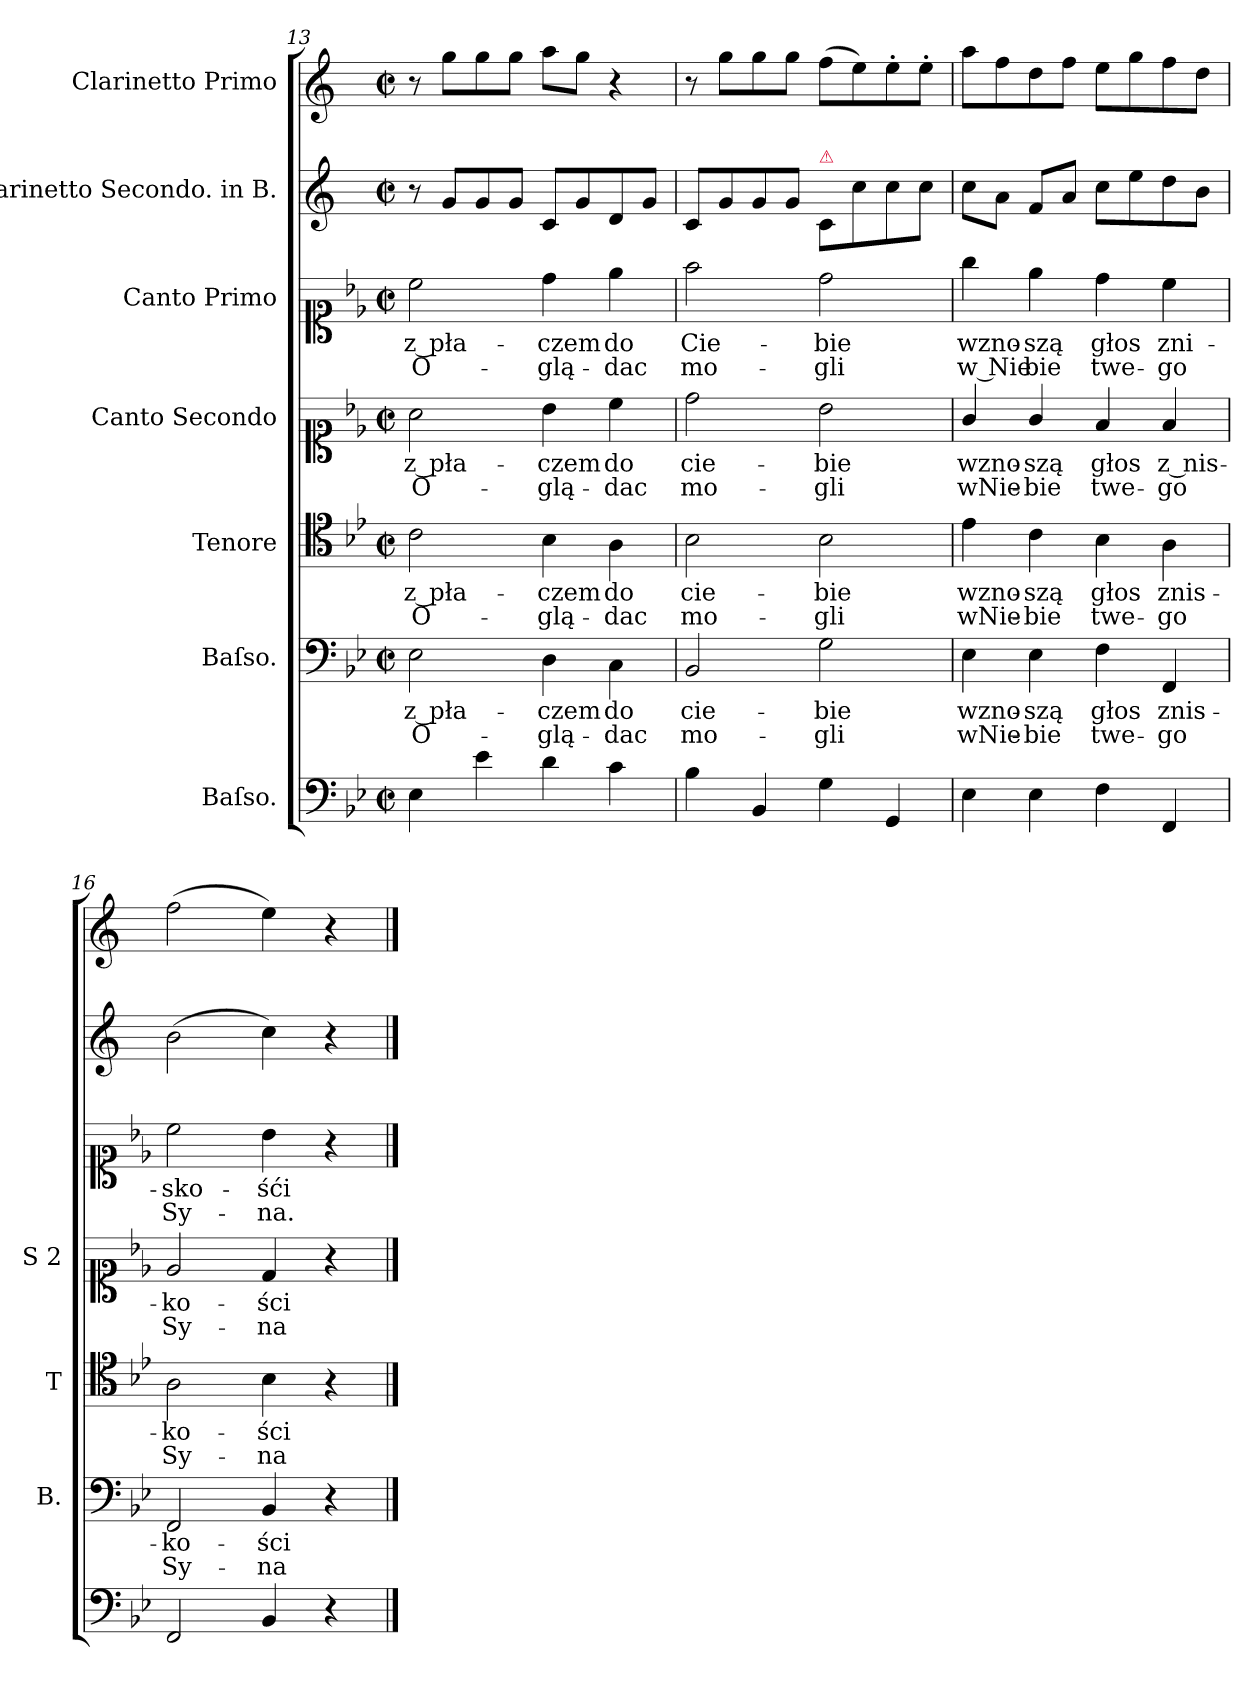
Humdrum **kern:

**kern	**kern	**text	**text	**kern	**text	**text	**kern	**text	**text	**kern	**text	**text	**kern	**kern
*part7	*part6	*part6	*part6	*part5	*part5	*part5	*part4	*part4	*part4	*part3	*part3	*part3	*part2	*part1
*staff7	*staff6	*staff6	*staff6	*staff5	*staff5	*staff5	*staff4	*staff4	*staff4	*staff3	*staff3	*staff3	*staff2	*staff1
*I"Baſso.	*I"Baſso.	*	*	*I"Tenore	*	*	*I"Canto Secondo	*	*	*I"Canto Primo	*	*	*I"Clarinetto Secondo. in B.	*I"Clarinetto Primo
*	*I'B.	*	*	*I'T	*	*	*I'S 2	*	*	*	*	*	*	*
*clefF4	*clefF4	*	*	*clefC4	*	*	*clefC1	*	*	*clefC1	*	*	*clefG2	*clefG2
*	*	*	*	*	*	*	*	*	*	*	*	*	*ITrd1c2	*ITrd1c2
*k[b-e-]	*k[b-e-]	*	*	*k[b-e-]	*	*	*k[b-e-]	*	*	*k[b-e-]	*	*	*k[b-e-]	*k[b-e-]
*B-:	*B-:	*	*	*B-:	*	*	*B-:	*	*	*B-:	*	*	*B-:	*B-:
*M2/2	*M2/2	*	*	*M2/2	*	*	*M2/2	*	*	*M2/2	*	*	*M2/2	*M2/2
*met(c|)	*met(c|)	*	*	*met(c|)	*	*	*met(c|)	*	*	*met(c|)	*	*	*met(c|)	*met(c|)
=13	=13	=13	=13	=13	=13	=13	=13	=13	=13	=13	=13	=13	=13	=13
4E-\	2E-\	z pła-	O-	2c\	z pła-	O-	2a\	z pła-	O-	2cc\	z pła-	O-	8r	8r
.	.	.	.	.	.	.	.	.	.	.	.	.	8f/L	8ff\L
4e-\	.	.	.	.	.	.	.	.	.	.	.	.	8f/	8ff\
.	.	.	.	.	.	.	.	.	.	.	.	.	8f/J	8ff\J
4d\	4D\	-czem	-glą-	4B-\	-czem	-glą-	4b-\	-czem	-glą-	4dd\	-czem	-glą-	8B-/L	8gg\L
.	.	.	.	.	.	.	.	.	.	.	.	.	8f/	8ff\J
4c\	4C\	do	-dac	4A\	do	-dac	4cc\	do	-dac	4ee-\	do	-dac	8c/	4r
.	.	.	.	.	.	.	.	.	.	.	.	.	8f/J	.
=14	=14	=14	=14	=14	=14	=14	=14	=14	=14	=14	=14	=14	=14	=14
4B-\	2BB-/	cie-	mo-	2B-\	cie-	mo-	2dd\	cie-	mo-	2ff\	Cie-	mo-	8B-/L	8r
.	.	.	.	.	.	.	.	.	.	.	.	.	8f/	8ff\L
4BB-/	.	.	.	.	.	.	.	.	.	.	.	.	8f/	8ff\
.	.	.	.	.	.	.	.	.	.	.	.	.	8f/J	8ff\J
!	!	!	!	!	!	!	!	!	!	!	!	!	!LO:TX:a:color=crimson:t=⚠	!
4G\	2G\	-bie	-gli	2B-\	-bie	-gli	2b-\	-bie	-gli	2dd\	-bie	-gli	8B-/L	(8ee-\L
.	.	.	.	.	.	.	.	.	.	.	.	.	8b-\	8dd\)
4GG/	.	.	.	.	.	.	.	.	.	.	.	.	8b-\	8dd'\
.	.	.	.	.	.	.	.	.	.	.	.	.	8b-\J	8dd'\J
=15	=15	=15	=15	=15	=15	=15	=15	=15	=15	=15	=15	=15	=15	=15
4E-\	4E-\	wzno-	wNie-	4e-\	wzno-	wNie-	4g/	wzno-	wNie-	4gg\	wzno-	w Nie-	8b-\L	8gg\L
.	.	.	.	.	.	.	.	.	.	.	.	.	8g\J	8ee-\
4E-\	4E-\	-szą	-bie	4c\	-szą	-bie	4g/	-szą	-bie	4ee-\	-szą	-bie	8e-/L	8cc\
.	.	.	.	.	.	.	.	.	.	.	.	.	8g/J	8ee-\J
4F\	4F\	głos	twe-	4B-\	głos	twe-	4f/	głos	twe-	4dd\	głos	twe-	8b-\L	8dd\L
.	.	.	.	.	.	.	.	.	.	.	.	.	8dd\	8ff\
4FF/	4FF/	znis-	-go	4A\	znis-	-go	4f/	z nis-	-go	4cc\	zni-	-go	8cc\	8ee-\
.	.	.	.	.	.	.	.	.	.	.	.	.	8a\J	8cc\J
=16	=16	=16	=16	=16	=16	=16	=16	=16	=16	=16	=16	=16	=16	=16
2FF/	2FF/	-ko-	Sy-	2A\	-ko-	Sy-	2e-/	-ko-	Sy-	2cc\	-sko-	Sy-	(2a\	(2ee-\
4BB-/	4BB-/	-ści	-na	4B-\	-ści	-na	4d/	-ści	-na	4b-\	-śći	-na.	4b-\)	4dd\)
4r	4r	.	.	4r	.	.	4r	.	.	4r	.	.	4r	4r
==	==	==	==	==	==	==	==	==	==	==	==	==	==	==
*-	*-	*-	*-	*-	*-	*-	*-	*-	*-	*-	*-	*-	*-	*-
